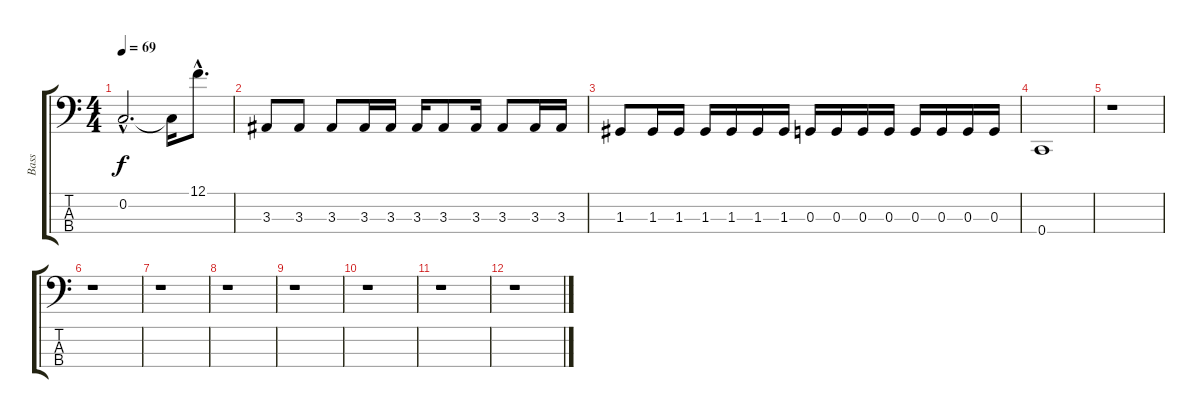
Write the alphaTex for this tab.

\track ("Bass " "Bass ") {instrument electricbasspick}
\staff {score tabs}
\tuning (F2 C2 G1 C1) {hide}
\ts (4 4)
\tempo 69
\clef f4
\ks c
0.2{hac}.2{d dy f} 0.2{t}.16 12.1{hac}.8{d} |
3.3.8 3.3.8 3.3.8 3.3.16 3.3.16 3.3.16 3.3.8 3.3.16 3.3.8 3.3.16 3.3.16 |
1.3.8 1.3.16 1.3.16 1.3.16 1.3.16 1.3.16 1.3.16 0.3.16 0.3.16 0.3.16 0.3.16 0.3.16 0.3.16 0.3.16 0.3.16 |
0.4.1 |
r.1 |
r.1 |
r.1 |
r.1 |
r.1 |
r.1 |
r.1 |
r.1
